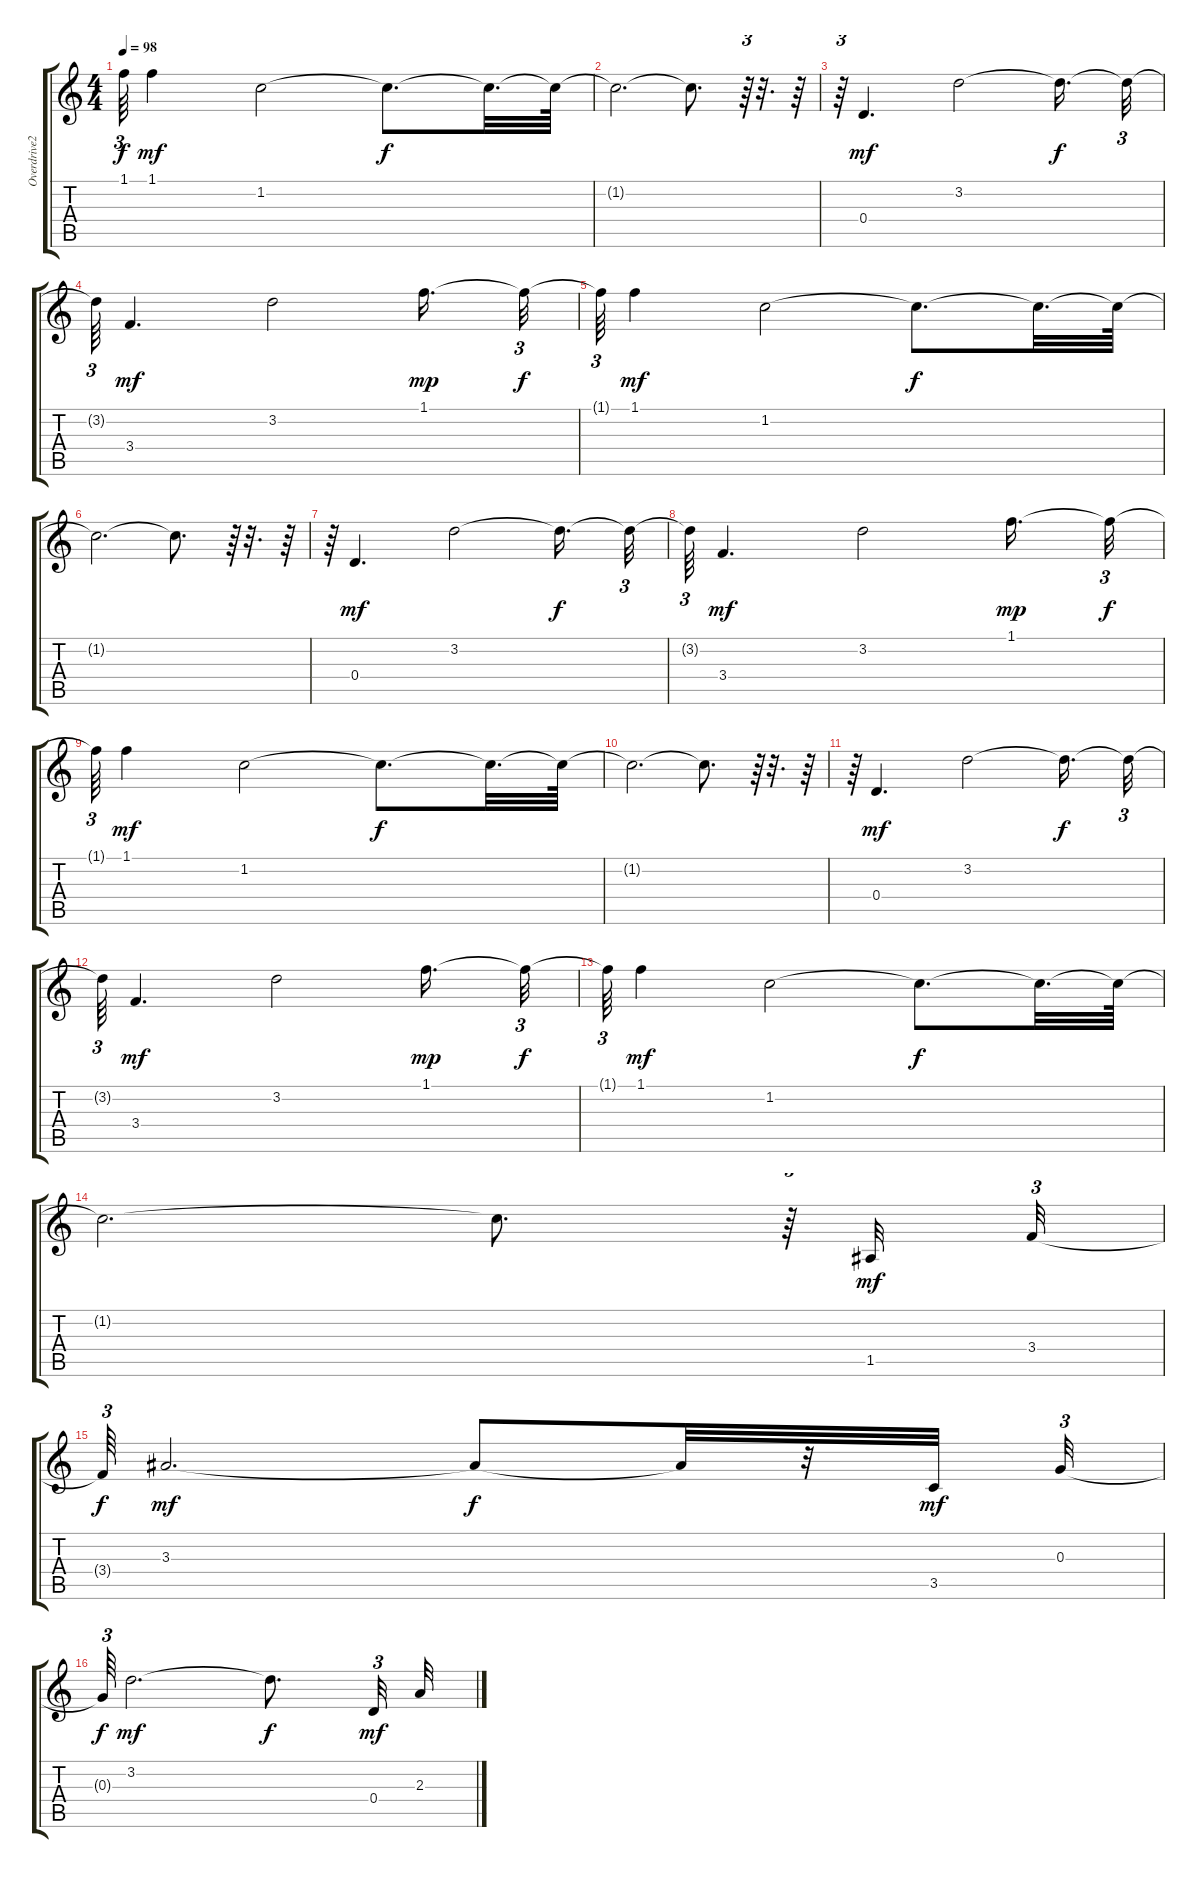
\track ("Overdrive2" "Overdrive2") {instrument overdrivenguitar}
\staff {score tabs}
\tuning (E4 B3 G3 D3 A2 E2) {hide}
\ts (4 4)
\tempo 98
\clef g2
\ks c
1.1{t}.64{tu (3 2) dy f} 1.1.4{dy mf} 1.2.2 1.2{t}.8{d dy f} 1.2{t}.32{d} 1.2{t}.64 |
1.2{t}.2{d} 1.2{t}.8{d} r.64{tu (3 2)} r.32{d} r.64 |
r.64{tu (3 2)} 0.4.4{d dy mf} 3.2.2 3.2{t}.16{d dy f} 3.2{t}.32{tu (3 2)} |
3.2{t}.64{tu (3 2)} 3.4.4{d dy mf} 3.2.2 1.1.16{d dy mp} 1.1{t}.32{tu (3 2) dy f} |
1.1{t}.64{tu (3 2)} 1.1.4{dy mf} 1.2.2 1.2{t}.8{d dy f} 1.2{t}.32{d} 1.2{t}.64 |
1.2{t}.2{d} 1.2{t}.8{d} r.64{tu (3 2)} r.32{d} r.64 |
r.64{tu (3 2)} 0.4.4{d dy mf} 3.2.2 3.2{t}.16{d dy f} 3.2{t}.32{tu (3 2)} |
3.2{t}.64{tu (3 2)} 3.4.4{d dy mf} 3.2.2 1.1.16{d dy mp} 1.1{t}.32{tu (3 2) dy f} |
1.1{t}.64{tu (3 2)} 1.1.4{dy mf} 1.2.2 1.2{t}.8{d dy f} 1.2{t}.32{d} 1.2{t}.64 |
1.2{t}.2{d} 1.2{t}.8{d} r.64{tu (3 2)} r.32{d} r.64 |
r.64{tu (3 2)} 0.4.4{d dy mf} 3.2.2 3.2{t}.16{d dy f} 3.2{t}.32{tu (3 2)} |
3.2{t}.64{tu (3 2)} 3.4.4{d dy mf} 3.2.2 1.1.16{d dy mp} 1.1{t}.32{tu (3 2) dy f} |
1.1{t}.64{tu (3 2)} 1.1.4{dy mf} 1.2.2 1.2{t}.8{d dy f} 1.2{t}.32{d} 1.2{t}.64 |
1.2{t}.2{d} 1.2{t}.8{d} r.64{tu (3 2)} 1.5.32{dy mf} 3.4.32{tu (3 2)} |
3.4{t}.64{tu (3 2) dy f} 3.3.2{d dy mf} 3.3{t}.8{dy f} 3.3{t}.32 r.32 3.5.32{dy mf} 0.3.32{tu (3 2)} |
0.3{t}.64{tu (3 2) dy f} 3.2.2{d dy mf} 3.2{t}.8{d dy f} 0.4.32{tu (3 2) dy mf} 2.3.32
